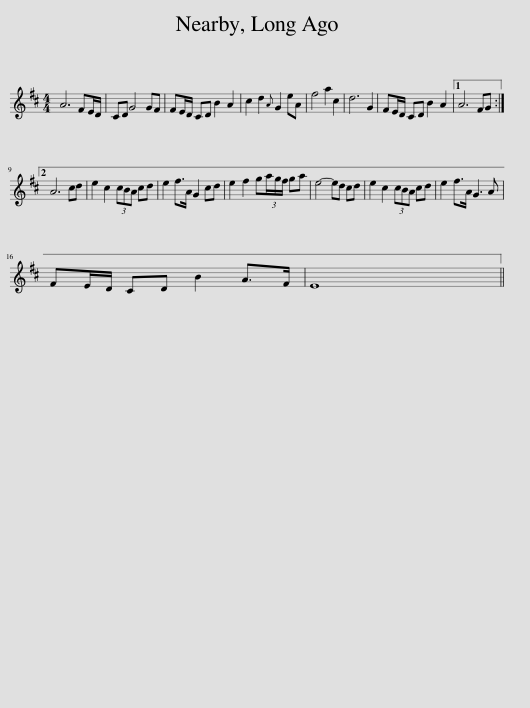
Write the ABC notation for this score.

X:1
L:1/8
M:4/4
I:linebreak $
K:D
V:1 treble
V:1
 A6 FE/D/ | CD G4 GF | FE/D/ CD B2 A2 | c2 d2{A} G2 eA | f4 a2 c2 | %5
 d6 G2 | FE/D/ CD B2 A2 |1 A6 FG :|2$ A6 cd | e2 c2 (3cBA cd | %10
 e2 f>A G2 cd | e2 f2 g(3a/g/f/ ga | e4- ed cd | e2 c2 (3cBA cd | e2 f>A G3 A |$ %15
 FE/D/ CD B2 A>F | E8 || %17
